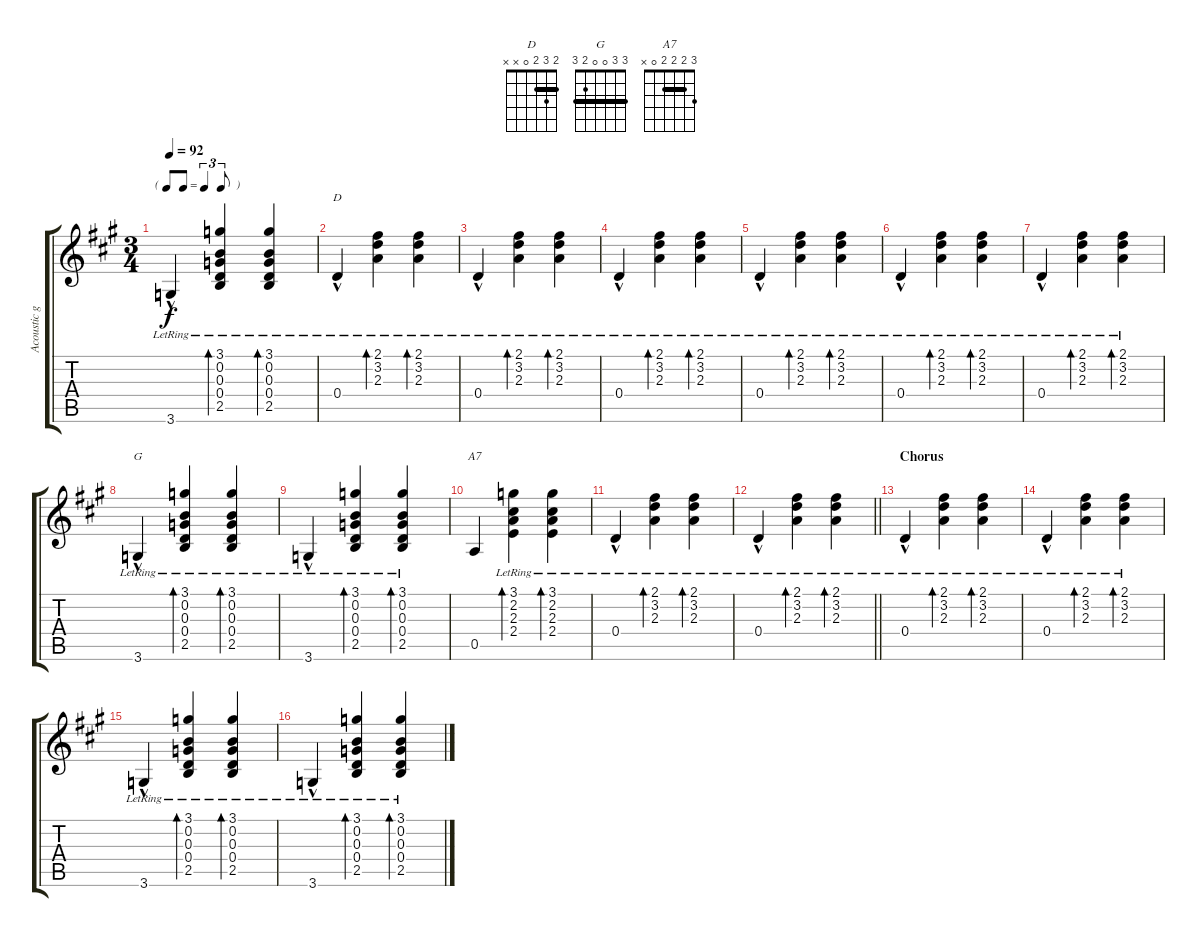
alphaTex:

\track ("Acoustic guitar - McCartney" "Acoustic g") {instrument acousticguitarsteel}
\staff {score tabs}
\tuning (E4 B3 G3 D3 A2 E2) {hide}
\chord ("D" 2 3 2 0 x x) {barre 2}
\chord ("G" 3 3 0 0 2 3) {barre 3}
\chord ("A7" 3 2 2 2 0 x) {barre 2}
\ts (3 4)
\tf triplet8th
\tempo 92
\clef g2
\ks a
3.6{hac lr}.4{dy f} (3.1{lr} 0.2{lr} 0.3{lr} 0.4{lr} 2.5{lr}).4{bd 30} (3.1{lr} 0.2{lr} 0.3{lr} 0.4{lr} 2.5{lr}).4{bd 30} |
0.4{hac lr}.4{ch "D"} (2.1{lr} 3.2{lr} 2.3{lr}).4{bd 30} (2.1{lr} 3.2{lr} 2.3{lr}).4{bd 30} |
0.4{hac lr}.4 (2.1{lr} 3.2{lr} 2.3{lr}).4{bd 30} (2.1{lr} 3.2{lr} 2.3{lr}).4{bd 30} |
0.4{hac lr}.4 (2.1{lr} 3.2{lr} 2.3{lr}).4{bd 30} (2.1{lr} 3.2{lr} 2.3{lr}).4{bd 30} |
0.4{hac lr}.4 (2.1{lr} 3.2{lr} 2.3{lr}).4{bd 30} (2.1{lr} 3.2{lr} 2.3{lr}).4{bd 30} |
0.4{hac lr}.4 (2.1{lr} 3.2{lr} 2.3{lr}).4{bd 30} (2.1{lr} 3.2{lr} 2.3{lr}).4{bd 30} |
0.4{hac lr}.4 (2.1{lr} 3.2{lr} 2.3{lr}).4{bd 30} (2.1{lr} 3.2{lr} 2.3{lr}).4{bd 30} |
3.6{hac lr}.4{ch "G"} (3.1{lr} 0.2{lr} 0.3{lr} 0.4{lr} 2.5{lr}).4{bd 30} (3.1{lr} 0.2{lr} 0.3{lr} 0.4{lr} 2.5{lr}).4{bd 30} |
3.6{hac lr}.4 (3.1{lr} 0.2{lr} 0.3{lr} 0.4{lr} 2.5{lr}).4{bd 30} (3.1{lr} 0.2{lr} 0.3{lr} 0.4{lr} 2.5{lr}).4{bd 30} |
0.5.4{ch "A7"} (3.1{lr} 2.2{lr} 2.3{lr} 2.4{lr}).4{bd 30} (3.1{lr} 2.2{lr} 2.3{lr} 2.4{lr}).4{bd 30} |
0.4{hac lr}.4 (2.1{lr} 3.2{lr} 2.3{lr}).4{bd 30} (2.1{lr} 3.2{lr} 2.3{lr}).4{bd 30} |
\barLineRight lightlight
0.4{hac lr}.4 (2.1{lr} 3.2{lr} 2.3{lr}).4{bd 30} (2.1{lr} 3.2{lr} 2.3{lr}).4{bd 30} |
\section ("" "Chorus")
0.4{hac lr}.4 (2.1{lr} 3.2{lr} 2.3{lr}).4{bd 30} (2.1{lr} 3.2{lr} 2.3{lr}).4{bd 30} |
0.4{hac lr}.4 (2.1{lr} 3.2{lr} 2.3{lr}).4{bd 30} (2.1{lr} 3.2{lr} 2.3{lr}).4{bd 30} |
3.6{hac lr}.4 (3.1{lr} 0.2{lr} 0.3{lr} 0.4{lr} 2.5{lr}).4{bd 30} (3.1{lr} 0.2{lr} 0.3{lr} 0.4{lr} 2.5{lr}).4{bd 30} |
3.6{hac lr}.4 (3.1{lr} 0.2{lr} 0.3{lr} 0.4{lr} 2.5{lr}).4{bd 30} (3.1{lr} 0.2{lr} 0.3{lr} 0.4{lr} 2.5{lr}).4{bd 30}
